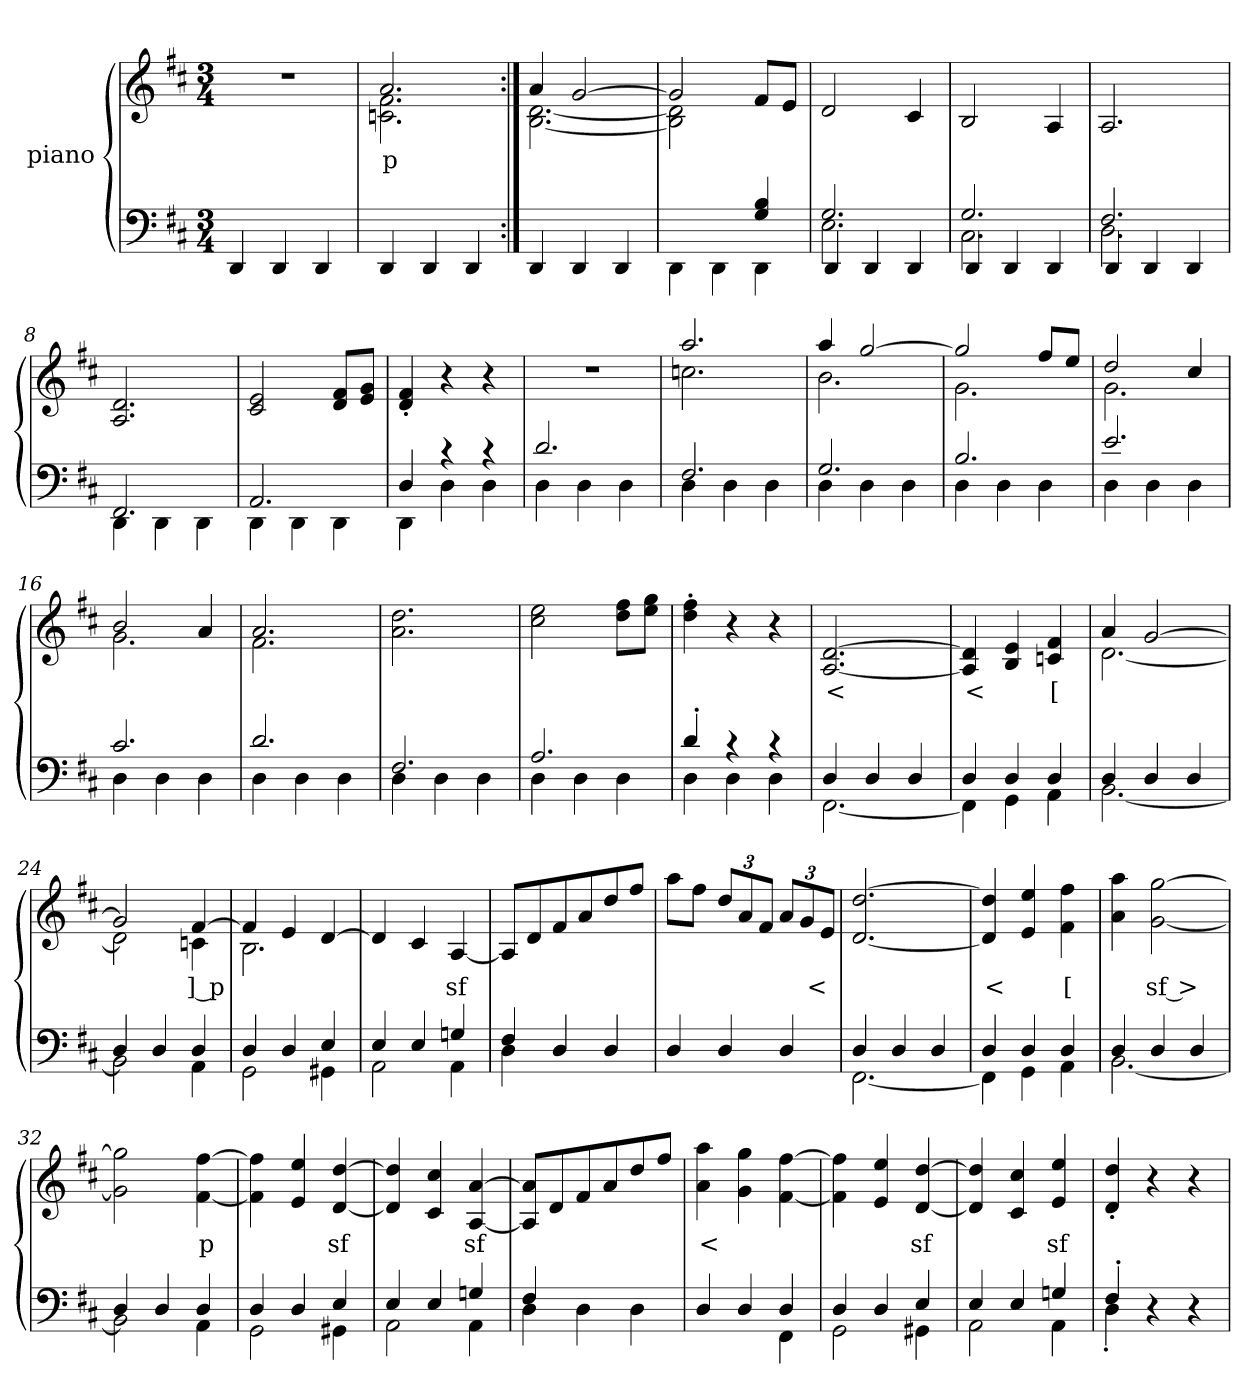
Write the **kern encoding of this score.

**kern	**kern	**text
*part2	*part1	*part1
*staff2	*staff1	*staff1
*	*I"piano	*
*clefF4	*clefG2	*
*k[f#c#]	*k[f#c#]	*
*D:	*D:	*
*M3/4	*M3/4	*
=1	=1	=1
4DD	2.r	p
4DD	.	.
4DD	.	.
=2	=2	=2
*	*^	*
4DD	2.a	2.cn 2.f#	p
4DD	.	.	.
4DD	.	.	.
=3:|!	=3:|!	=3:|!	=3:|!
4DD	4a	[2.B [2.d	.
4DD	[2g	.	.
4DD	.	.	.
=4	=4	=4	=4
*^	*	*	*
2ryy	4DD\	2g]	2B] 2d]	.
.	4DD\	.	.	.
4G 4B	4DD	8f#L	4ryy	.
.	.	8eJ	.	.
*	*	*v	*v	*
=5	=5	=5	=5
*	*^	*	*
2.G	2.E	4DD	2d	.
.	.	4DD	.	.
.	.	4DD	4c#	.
=6	=6	=6	=6	=6
2.G	2.C#	4DD	2B	.
.	.	4DD	.	.
.	.	4DD	4A	.
=7	=7	=7	=7	=7
2.F#	2.D	4DD	2.A	.
.	.	4DD	.	.
.	.	4DD	.	.
*	*v	*v	*	*
=8	=8	=8	=8
2.FF#	4DD	2.A 2.d	.
.	4DD	.	.
.	4DD	.	.
=9	=9	=9	=9
2.AA	4DD	2c# 2e	.
.	4DD	.	.
.	4DD	8d 8f#L	.
.	.	8e 8gJ	.
=10	=10	=10	=10
4D	4DD	4d'> 4f#'>	.
4r	4D	4r	.
4r	4D	4r	.
=11	=11	=11	=11
2.d	4D	2.r	.
.	4D	.	.
.	4D	.	.
=12	=12	=12	=12
*	*	*^	*
2.F#	4D	2.aa	2.ccn	.
.	4D	.	.	.
.	4D	.	.	.
=13	=13	=13	=13	=13
2.G	4D	4aa	2.b	.
.	4D	[2gg	.	.
.	4D	.	.	.
=14	=14	=14	=14	=14
2.B	4D	2gg]	2.g	.
.	4D	.	.	.
.	4D	8ff#L	.	.
.	.	8eeJ	.	.
=15	=15	=15	=15	=15
2.e	4D	2dd	2.g	.
.	4D	.	.	.
.	4D	4cc#	.	.
=16	=16	=16	=16	=16
2.c#	4D	2b	2.g	.
.	4D	.	.	.
.	4D	4a	.	.
=17	=17	=17	=17	=17
2.d	4D	2.a	2.f#	.
.	4D	.	.	.
.	4D	.	.	.
*	*	*v	*v	*
=18	=18	=18	=18
2.F#	4D	2.a 2.dd	.
.	4D	.	.
.	4D	.	.
=19	=19	=19	=19
2.A	4D	2cc# 2ee	.
.	4D	.	.
.	4D	8dd 8ff#L	.
.	.	8ee 8ggJ	.
=20	=20	=20	=20
4d'>	4D	4dd'> 4ff#'>	.
4r	4D	4r	.
4r	4D	4r	.
=21	=21	=21	=21
4D	[2.FF#	[2.A [2.d	<
4D	.	.	.
4D	.	.	.
=22	=22	=22	=22
4D	4FF#]	4A] 4d]	<
4D	4GG	4B 4e	.
4D	4AA	4cn 4f#	[
=23	=23	=23	=23
*	*	*^	*
4D	[2.BB	4a	[2.d	.
4D	.	[2g	.	.
4D	.	.	.	.
=24	=24	=24	=24	=24
4D	2BB]	2g]	2d]	.
4D	.	.	.	.
4D	4AA	[4f#	4cn	] p
=25	=25	=25	=25	=25
4D	2GG	4f#]	2.B	.
4D	.	4e	.	.
4E	4GG#X	[4d	.	.
*	*	*v	*v	*
=26	=26	=26	=26
4E	2AA	4d]	.
4E	.	4c#	.
4Gn	4AA	[4A	sf
=27	=27	=27	=27
4F#	4D	8AL]	.
.	.	8d	.
4D/	2ryy	8f#	.
.	.	8a	.
4D/	.	8dd	.
.	.	8ff#J	.
*v	*v	*	*
=28	=28	=28
4D/	8aaL	.
.	8ff#J	.
4D/	12ddL	.
.	12a	.
.	12f#J	.
4D/	12aL	.
.	12g	.
.	12eJ	<
=29	=29	=29
*^	*	*
4D	[2.FF#	[2.d [2.dd	.
4D	.	.	.
4D	.	.	.
=30	=30	=30	=30
4D	4FF#]	4d] 4dd]	<
4D	4GG	4e 4ee	.
4D	4AA	4f# 4ff#	[
=31	=31	=31	=31
4D	[2.BB	4a 4aa	.
4D	.	[2g [2gg	sf >
4D	.	.	.
=32	=32	=32	=32
4D	2BB]	2g] 2gg]	.
4D	.	.	.
4D	4AA	[4f# [4ff#	p
=33	=33	=33	=33
4D	2GG	4f#] 4ff#]	.
4D	.	4e 4ee	.
4E	4GG#X	[4d [4dd	sf
=34	=34	=34	=34
4E	2AA	4d] 4dd]	.
4E	.	4c# 4cc#	.
4Gn	4AA	[4A [4a	sf
=35	=35	=35	=35
4F#	4D	8A] 8a]L	.
.	.	8d	.
2ryy	4D	8f#	.
.	.	8a	.
.	4D	8dd	.
.	.	8ff#J	.
=36	=36	=36	=36
4D/	2ryy	4a 4aa	<
4D/	.	4g 4gg	.
4D	4FF#	[4f# [4ff#	.
=37	=37	=37	=37
4D	2GG	4f#] 4ff#]	.
4D	.	4e 4ee	.
4E	4GG#X	[4d [4dd	sf
=38	=38	=38	=38
4E	2AA	4d] 4dd]	.
4E	.	4c# 4cc#	.
4Gn	4AA	4e 4ee	sf
=39	=39	=39	=39
4F#'>	4D'>	4d'> 4dd'>	.
2ryy	4r	4r	.
.	4r	4r	.
*v	*v	*	*
=	=	=
*-	*-	*-
